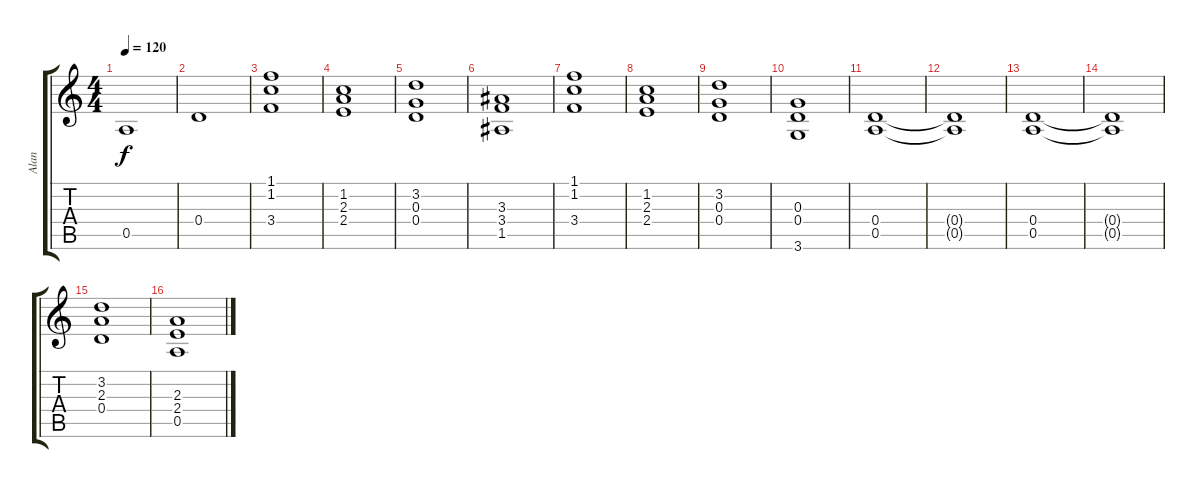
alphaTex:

\track ("Alan" "Alan") {instrument distortionguitar}
\staff {score tabs}
\tuning (E4 B3 G3 D3 A2 E2) {hide}
\ts (4 4)
\tempo 120
\clef g2
\ks c
0.5.1{dy f} |
0.4.1 |
(1.1 1.2 3.4).1 |
(1.2 2.3 2.4).1 |
(3.2 0.3 0.4).1 |
(3.3 3.4 1.5).1 |
(1.1 1.2 3.4).1 |
(1.2 2.3 2.4).1 |
(3.2 0.3 0.4).1 |
(0.3 0.4 3.6).1 |
(0.4 0.5).1 |
(0.4{t} 0.5{t}).1 |
(0.4 0.5).1 |
(0.4{t} 0.5{t}).1 |
(3.2 2.3 0.4).1 |
(2.3 2.4 0.5).1
